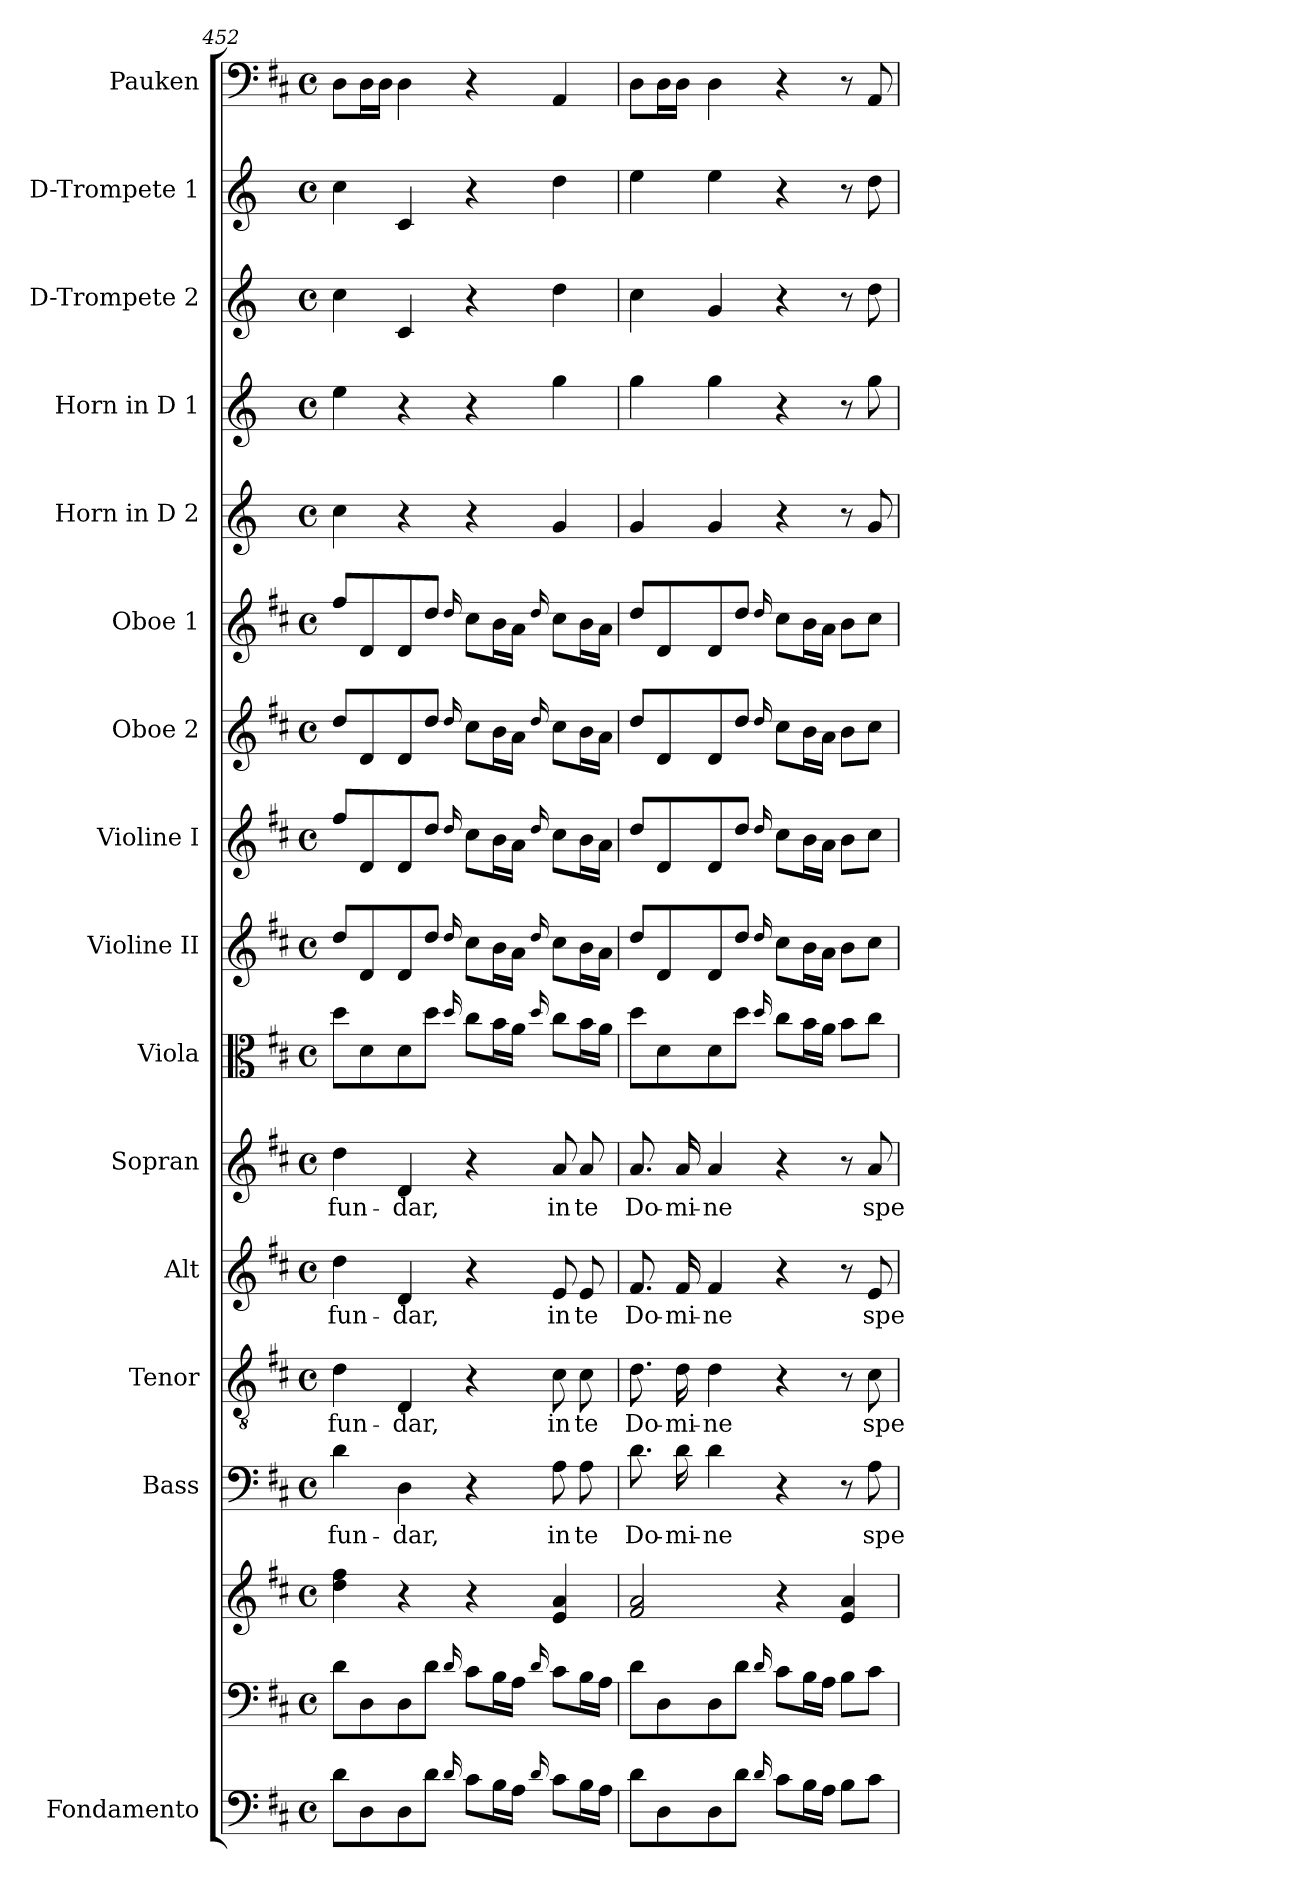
**kern	**kern	**kern	**kern	**text	**kern	**text	**kern	**text	**kern	**text	**kern	**kern	**kern	**kern	**kern	**kern	**kern	**kern	**kern	**kern
*part16	*part15	*part15	*part14	*part14	*part13	*part13	*part12	*part12	*part11	*part11	*part10	*part9	*part8	*part7	*part6	*part5	*part4	*part3	*part2	*part1
*staff17	*staff16	*staff15	*staff14	*staff14	*staff13	*staff13	*staff12	*staff12	*staff11	*staff11	*staff10	*staff9	*staff8	*staff7	*staff6	*staff5	*staff4	*staff3	*staff2	*staff1
*I"Fondamento	*	*	*I"Bass	*	*I"Tenor	*	*I"Alt	*	*I"Sopran	*	*I"Viola	*I"Violine II	*I"Violine I	*I"Oboe 2	*I"Oboe 1	*I"Horn in D 2	*I"Horn in D 1	*I"D-Trompete 2	*I"D-Trompete 1	*I"Pauken
*I'F.	*	*	*I'B.	*	*I'T.	*	*I'A.	*	*I'S.	*	*I'Vla.	*I'Vl. II	*I'Vl. I	*I'Ob. 2	*I'Ob. 1	*	*	*I'D Trp. 2	*I'D Trp. 1	*I'Pk.
*clefF4	*clefF4	*clefG2	*clefF4	*	*clefGv2	*	*clefG2	*	*clefG2	*	*clefC3	*clefG2	*clefG2	*clefG2	*clefG2	*clefG2	*clefG2	*clefG2	*clefG2	*clefF4
*ITrd7c12	*	*	*	*	*	*	*	*	*	*	*	*	*	*	*	*ITrd6c10	*ITrd6c10	*ITrd-1c-2	*ITrd-1c-2	*
*k[f#c#]	*k[f#c#]	*k[f#c#]	*k[f#c#]	*	*k[f#c#]	*	*k[f#c#]	*	*k[f#c#]	*	*k[f#c#]	*k[f#c#]	*k[f#c#]	*k[f#c#]	*k[f#c#]	*k[f#c#]	*k[f#c#]	*k[f#c#]	*k[f#c#]	*k[f#c#]
*D:	*D:	*D:	*D:	*	*D:	*	*D:	*	*D:	*	*D:	*D:	*D:	*D:	*D:	*D:	*D:	*D:	*D:	*D:
*M4/4	*M4/4	*M4/4	*M4/4	*	*M4/4	*	*M4/4	*	*M4/4	*	*M4/4	*M4/4	*M4/4	*M4/4	*M4/4	*M4/4	*M4/4	*M4/4	*M4/4	*M4/4
*met(c)	*met(c)	*met(c)	*met(c)	*	*met(c)	*	*met(c)	*	*met(c)	*	*met(c)	*met(c)	*met(c)	*met(c)	*met(c)	*met(c)	*met(c)	*met(c)	*met(c)	*met(c)
=452	=452	=452	=452	=452	=452	=452	=452	=452	=452	=452	=452	=452	=452	=452	=452	=452	=452	=452	=452	=452
!	!	!	!	!LO:LY:b	!	!LO:LY:b	!	!LO:LY:b	!	!LO:LY:b	!	!	!	!	!	!	!	!	!	!
8D\L	8d\L	4dd\ 4ff#\	4d\	-fun-	4d\	-fun-	4dd\	-fun-	4dd\	-fun-	8dd\L	8dd/L	8ff#/L	8dd/L	8ff#/L	4d\	4f#\	4dd\	4dd\	8D\L
8DD\	8D\	.	.	.	.	.	.	.	.	.	8d\	8d/	8d/	8d/	8d/	.	.	.	.	16D\L
.	.	.	.	.	.	.	.	.	.	.	.	.	.	.	.	.	.	.	.	16D\JJ
!	!	!	!	!LO:LY:b	!	!LO:LY:b	!	!LO:LY:b	!	!LO:LY:b	!	!	!	!	!	!	!	!	!	!
8DD\	8D\	4r	4D\	-dar,	4D/	-dar,	4d/	-dar,	4d/	-dar,	8d\	8d/	8d/	8d/	8d/	4r	4r	4d/	4d/	4D\
8D\J	8d\J	.	.	.	.	.	.	.	.	.	8dd\J	8dd/J	8dd/J	8dd/J	8dd/J	.	.	.	.	.
16qqD/	16qqd/	.	.	.	.	.	.	.	.	.	16qqdd/	16qqdd/	16qqdd/	16qqdd/	16qqdd/	.	.	.	.	.
8C#\L	8c#\L	4r	4r	.	4r	.	4r	.	4r	.	8cc#\L	8cc#\L	8cc#\L	8cc#\L	8cc#\L	4r	4r	4r	4r	4r
16BB\L	16B\L	.	.	.	.	.	.	.	.	.	16b\L	16b\L	16b\L	16b\L	16b\L	.	.	.	.	.
16AA\JJ	16A\JJ	.	.	.	.	.	.	.	.	.	16a\JJ	16a\JJ	16a\JJ	16a\JJ	16a\JJ	.	.	.	.	.
16qqD/	16qqd/	.	.	.	.	.	.	.	.	.	16qqdd/	16qqdd/	16qqdd/	16qqdd/	16qqdd/	.	.	.	.	.
!	!	!	!	!LO:LY:b	!	!LO:LY:b	!	!LO:LY:b	!	!LO:LY:b	!	!	!	!	!	!	!	!	!	!
8C#\L	8c#\L	4e/ 4a/	8A\	in	8c#\	in	8e/	in	8a/	in	8cc#\L	8cc#\L	8cc#\L	8cc#\L	8cc#\L	4A/	4a\	4ee\	4ee\	4AA/
!	!	!	!	!LO:LY:b	!	!LO:LY:b	!	!LO:LY:b	!	!LO:LY:b	!	!	!	!	!	!	!	!	!	!
16BB\L	16B\L	.	8A\	te	8c#\	te	8e/	te	8a/	te	16b\L	16b\L	16b\L	16b\L	16b\L	.	.	.	.	.
16AA\JJ	16A\JJ	.	.	.	.	.	.	.	.	.	16a\JJ	16a\JJ	16a\JJ	16a\JJ	16a\JJ	.	.	.	.	.
!!LO:PB:g=z
=453	=453	=453	=453	=453	=453	=453	=453	=453	=453	=453	=453	=453	=453	=453	=453	=453	=453	=453	=453	=453
!	!	!	!	!LO:LY:b	!	!LO:LY:b	!	!LO:LY:b	!	!LO:LY:b	!	!	!	!	!	!	!	!	!	!
8D\L	8d\L	2f#/ 2a/	8.d\	Do-	8.d\	Do-	8.f#/	Do-	8.a/	Do-	8dd\L	8dd/L	8dd/L	8dd/L	8dd/L	4A/	4a\	4dd\	4ff#\	8D\L
8DD\	8D\	.	.	.	.	.	.	.	.	.	8d\	8d/	8d/	8d/	8d/	.	.	.	.	16D\L
!	!	!	!	!LO:LY:b	!	!LO:LY:b	!	!LO:LY:b	!	!LO:LY:b	!	!	!	!	!	!	!	!	!	!
.	.	.	16d\	-mi-	16d\	-mi-	16f#/	-mi-	16a/	-mi-	.	.	.	.	.	.	.	.	.	16D\JJ
!	!	!	!	!LO:LY:b	!	!LO:LY:b	!	!LO:LY:b	!	!LO:LY:b	!	!	!	!	!	!	!	!	!	!
8DD\	8D\	.	4d\	-ne	4d\	-ne	4f#/	-ne	4a/	-ne	8d\	8d/	8d/	8d/	8d/	4A/	4a\	4a/	4ff#\	4D\
8D\J	8d\J	.	.	.	.	.	.	.	.	.	8dd\J	8dd/J	8dd/J	8dd/J	8dd/J	.	.	.	.	.
16qqD/	16qqd/	.	.	.	.	.	.	.	.	.	16qqdd/	16qqdd/	16qqdd/	16qqdd/	16qqdd/	.	.	.	.	.
8C#\L	8c#\L	4r	4r	.	4r	.	4r	.	4r	.	8cc#\L	8cc#\L	8cc#\L	8cc#\L	8cc#\L	4r	4r	4r	4r	4r
16BB\L	16B\L	.	.	.	.	.	.	.	.	.	16b\L	16b\L	16b\L	16b\L	16b\L	.	.	.	.	.
16AA\JJ	16A\JJ	.	.	.	.	.	.	.	.	.	16a\JJ	16a\JJ	16a\JJ	16a\JJ	16a\JJ	.	.	.	.	.
8BB\L	8B\L	4e/ 4a/	8r	.	8r	.	8r	.	8r	.	8b\L	8b\L	8b\L	8b\L	8b\L	8r	8r	8r	8r	8r
!	!	!	!	!LO:LY:b	!	!LO:LY:b	!	!LO:LY:b	!	!LO:LY:b	!	!	!	!	!	!	!	!	!	!
8C#\J	8c#\J	.	8A\	spe-	8c#\	spe-	8e/	spe-	8a/	spe-	8cc#\J	8cc#\J	8cc#\J	8cc#\J	8cc#\J	8A/	8a\	8ee\	8ee\	8AA/
=	=	=	=	=	=	=	=	=	=	=	=	=	=	=	=	=	=	=	=	=
*-	*-	*-	*-	*-	*-	*-	*-	*-	*-	*-	*-	*-	*-	*-	*-	*-	*-	*-	*-	*-
